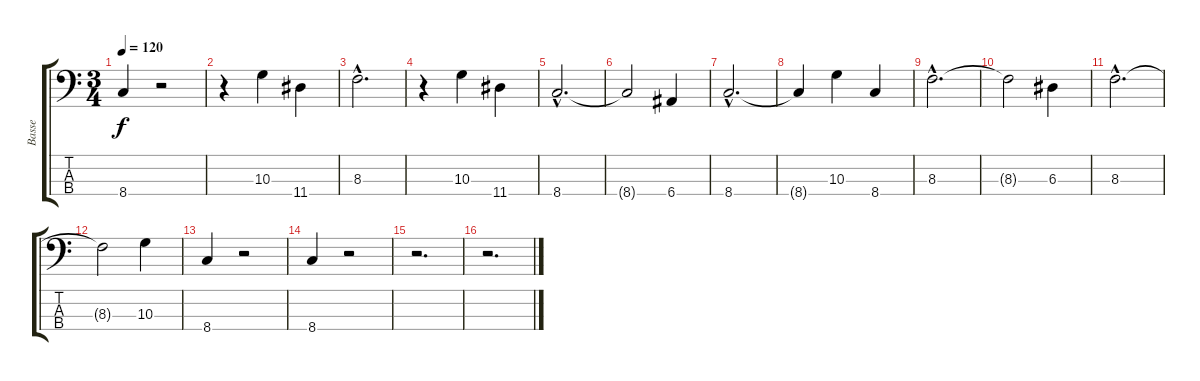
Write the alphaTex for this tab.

\track ("Basse" "Basse") {instrument acousticguitarnylon}
\staff {score tabs}
\tuning (G2 D2 A1 E1) {hide}
\ts (3 4)
\tempo 120
\clef f4
\ks c
8.4.4{dy f} r.2 |
r.4 10.3.4 11.4.4 |
8.3{hac}.2{d} |
r.4 10.3.4 11.4.4 |
8.4{hac}.2{d} |
8.4{t}.2 6.4.4 |
8.4{hac}.2{d} |
8.4{t}.4 10.3.4 8.4.4 |
8.3{hac}.2{d} |
8.3{t}.2 6.3.4 |
8.3{hac}.2{d} |
8.3{t}.2 10.3.4 |
8.4.4 r.2 |
8.4.4 r.2 |
r.2{d} |
r.2{d}
